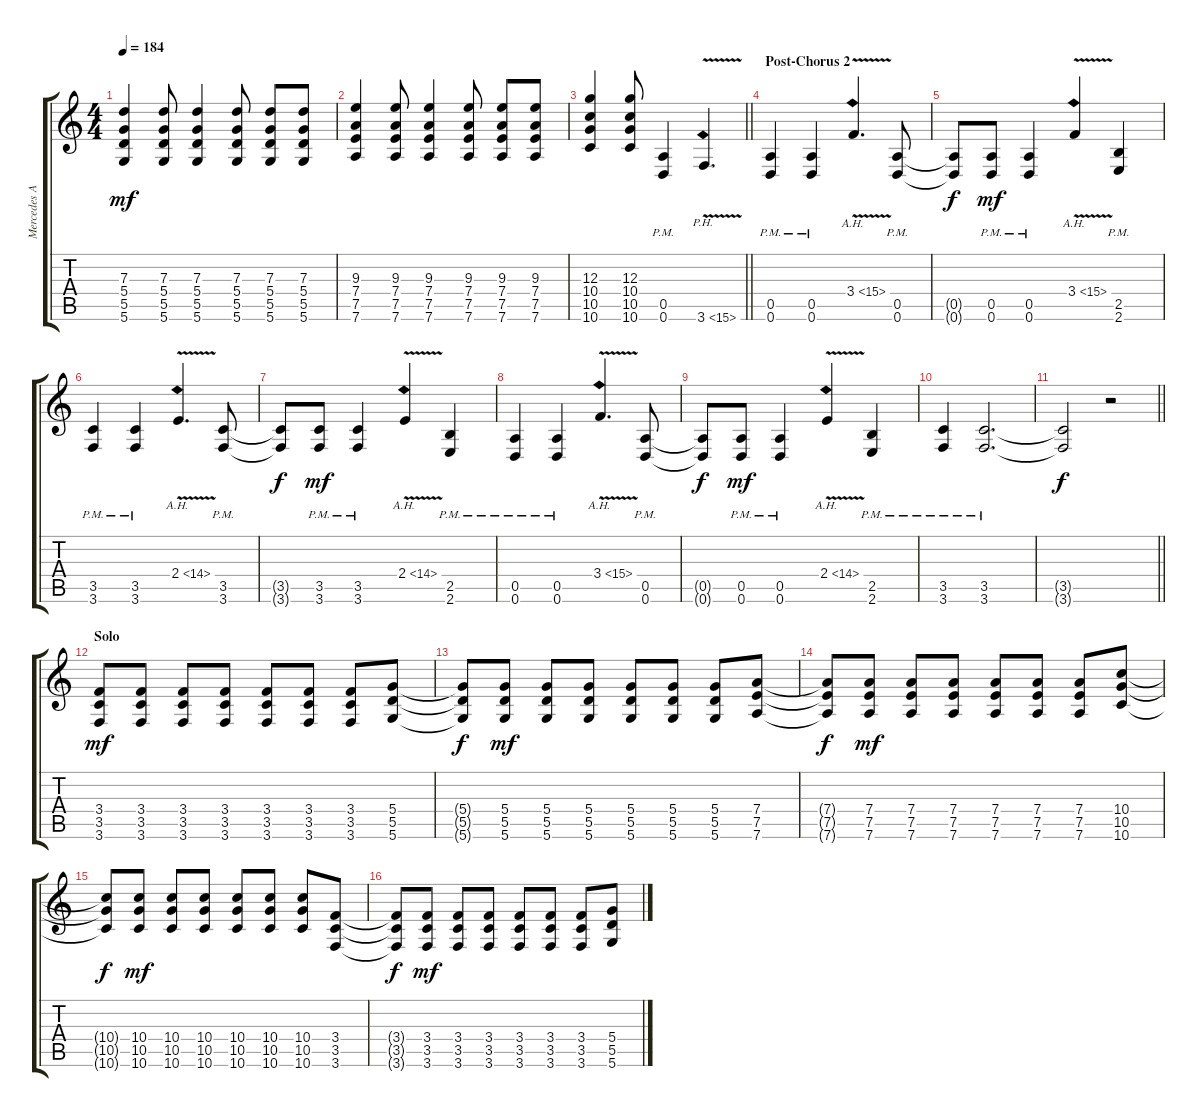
\track ("Mercedes Arn-Horn (Rhythm Guitar)" "Mercedes A") {instrument overdrivenguitar}
\staff {score tabs}
\tuning (E4 B3 G3 D3 A2 D2) {hide}
\ts (4 4)
\tempo 184
\clef g2
\ks c
(7.3 5.4 5.5 5.6).4{dy mf} (7.3 5.4 5.5 5.6).8 (7.3 5.4 5.5 5.6).4 (7.3 5.4 5.5 5.6).8 (7.3 5.4 5.5 5.6).8 (7.3 5.4 5.5 5.6).8 |
(9.3 7.4 7.5 7.6).4 (9.3 7.4 7.5 7.6).8 (9.3 7.4 7.5 7.6).4 (9.3 7.4 7.5 7.6).8 (9.3 7.4 7.5 7.6).8 (9.3 7.4 7.5 7.6).8 |
\barLineRight lightlight
(12.3 10.4 10.5 10.6).4 (12.3 10.4 10.5 10.6).8 (0.5{pm} 0.6{pm}).4 3.6{ph 12 v}.4{d} |
\section ("" "Post-Chorus 2")
(0.5{pm} 0.6{pm}).4 (0.5{pm} 0.6{pm}).4 3.4{ah 12 v}.4{d} (0.5{pm} 0.6{pm}).8 |
(0.5{t} 0.6{t}).8{dy f} (0.5{pm} 0.6{pm}).8{dy mf} (0.5{pm} 0.6{pm}).4 3.4{ah 12 v}.4 (2.5{pm} 2.6{pm}).4 |
(3.5{pm} 3.6{pm}).4 (3.5{pm} 3.6{pm}).4 2.4{ah 12 v}.4{d} (3.5{pm} 3.6{pm}).8 |
(3.5{t} 3.6{t}).8{dy f} (3.5{pm} 3.6{pm}).8{dy mf} (3.5{pm} 3.6{pm}).4 2.4{ah 12 v}.4 (2.5{pm} 2.6{pm}).4 |
(0.5{pm} 0.6{pm}).4 (0.5{pm} 0.6{pm}).4 3.4{ah 12 v}.4{d} (0.5{pm} 0.6{pm}).8 |
(0.5{t} 0.6{t}).8{dy f} (0.5{pm} 0.6{pm}).8{dy mf} (0.5{pm} 0.6{pm}).4 2.4{ah 12 v}.4 (2.5{pm} 2.6{pm}).4 |
(3.5{pm} 3.6{pm}).4 (3.5{pm} 3.6{pm}).2{d} |
\barLineRight lightlight
(3.5{t} 3.6{t}).2{dy f} r.2 |
\section ("" "Solo")
(3.4 3.5 3.6).8{dy mf} (3.4 3.5 3.6).8 (3.4 3.5 3.6).8 (3.4 3.5 3.6).8 (3.4 3.5 3.6).8 (3.4 3.5 3.6).8 (3.4 3.5 3.6).8 (5.4 5.5 5.6).8 |
(5.4{t} 5.5{t} 5.6{t}).8{dy f} (5.4 5.5 5.6).8{dy mf} (5.4 5.5 5.6).8 (5.4 5.5 5.6).8 (5.4 5.5 5.6).8 (5.4 5.5 5.6).8 (5.4 5.5 5.6).8 (7.4 7.5 7.6).8 |
(7.4{t} 7.5{t} 7.6{t}).8{dy f} (7.4 7.5 7.6).8{dy mf} (7.4 7.5 7.6).8 (7.4 7.5 7.6).8 (7.4 7.5 7.6).8 (7.4 7.5 7.6).8 (7.4 7.5 7.6).8 (10.4 10.5 10.6).8 |
(10.4{t} 10.5{t} 10.6{t}).8{dy f} (10.4 10.5 10.6).8{dy mf} (10.4 10.5 10.6).8 (10.4 10.5 10.6).8 (10.4 10.5 10.6).8 (10.4 10.5 10.6).8 (10.4 10.5 10.6).8 (3.4 3.5 3.6).8 |
(3.4{t} 3.5{t} 3.6{t}).8{dy f} (3.4 3.5 3.6).8{dy mf} (3.4 3.5 3.6).8 (3.4 3.5 3.6).8 (3.4 3.5 3.6).8 (3.4 3.5 3.6).8 (3.4 3.5 3.6).8 (5.4 5.5 5.6).8
